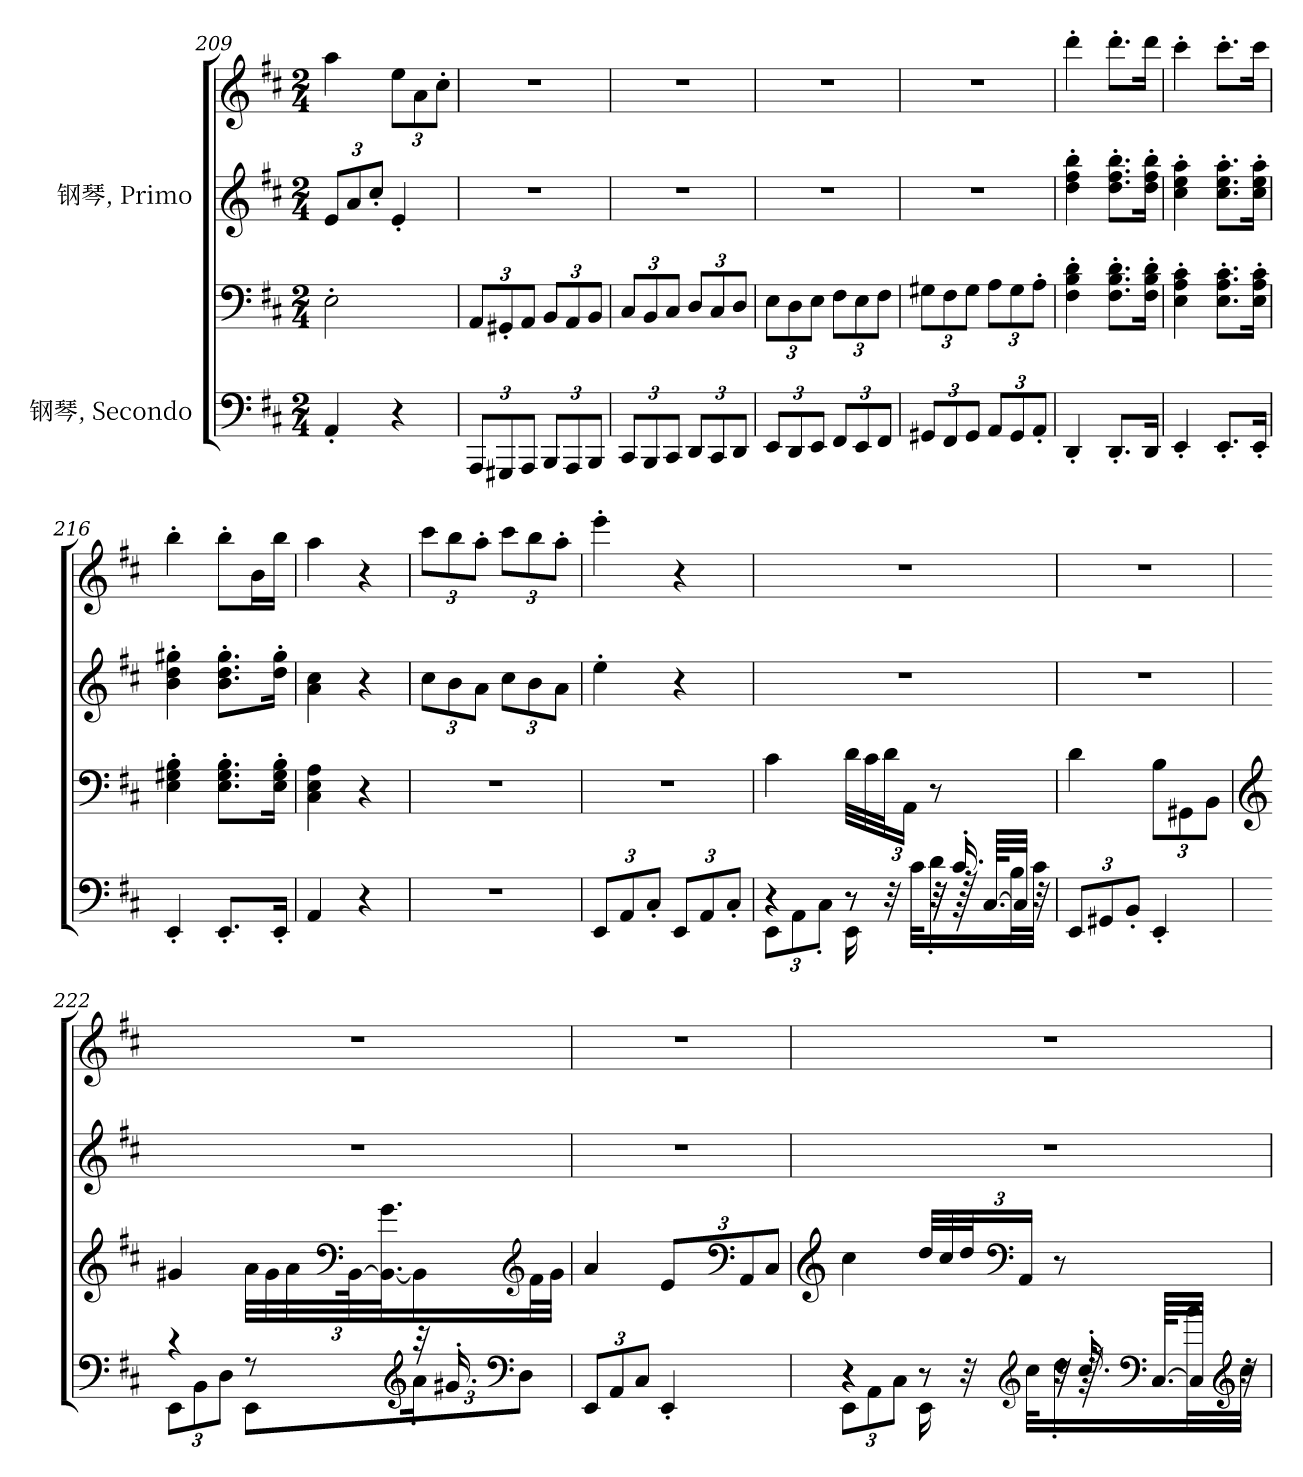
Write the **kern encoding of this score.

**kern	**kern	**kern	**kern
*part2	*part2	*part1	*part1
*staff4	*staff3	*staff2	*staff1
*I"钢琴, Secondo	*	*I"钢琴, Primo	*
!!LO:LB:g=z
*clefF4	*clefF4	*clefG2	*clefG2
*k[f#c#]	*k[f#c#]	*k[f#c#]	*k[f#c#]
*M2/4	*M2/4	*M2/4	*M2/4
*	*	*Xbrackettup	*
=209	=209	=209	=209
4AA'/	2E'\	12e/L	4aa\
.	.	12a/	.
.	.	12cc#'/J	.
*	*	*	*Xbrackettup
4r	.	4e'/	12ee\L
.	.	.	12a\
.	.	.	12cc#'\J
=210	=210	=210	=210
*Xbrackettup	*Xbrackettup	*	*
12AAA/L	12AA/L	2r	2r
12GGG#X/	12GG#X'/	.	.
12AAA/J	12AA/J	.	.
12BBB/L	12BB/L	.	.
12AAA/	12AA/	.	.
12BBB/J	12BB/J	.	.
=211	=211	=211	=211
12CC#/L	12C#/L	2r	2r
12BBB/	12BB/	.	.
12CC#/J	12C#/J	.	.
12DD/L	12D/L	.	.
12CC#/	12C#/	.	.
12DD/J	12D/J	.	.
=212	=212	=212	=212
12EE/L	12E\L	2r	2r
12DD/	12D\	.	.
12EE/J	12E\J	.	.
12FF#/L	12F#\L	.	.
12EE/	12E\	.	.
12FF#/J	12F#\J	.	.
=213	=213	=213	=213
12GG#X/L	12G#X\L	2r	2r
12FF#/	12F#\	.	.
12GG#/J	12G#\J	.	.
12AA/L	12A\L	.	.
12GG#/	12G#\	.	.
12AA'/J	12A'\J	.	.
!!LO:LB:g=z
=214	=214	=214	=214
4DD'/	4F#\' 4B\' 4d\'	4dd\' 4ff#\' 4bb\'	4ddd'\
8.DD'/L	8.F#\' 8.B\' 8.d\'L	8.dd\' 8.ff#\' 8.bb\'L	8.ddd'\L
16DD/Jk	16F#\' 16B\' 16d\'Jk	16dd\' 16ff#\' 16bb\'Jk	16ddd\Jk
=215	=215	=215	=215
4EE'/	4E\' 4A\' 4c#\'	4cc#\' 4ee\' 4aa\'	4ccc#'\
8.EE'/L	8.E\' 8.A\' 8.c#\'L	8.cc#\' 8.ee\' 8.aa\'L	8.ccc#'\L
16EE'/Jk	16E\' 16A\' 16c#\'Jk	16cc#\' 16ee\' 16aa\'Jk	16ccc#\Jk
=216	=216	=216	=216
4EE'/	4E\' 4G#X\' 4B\'	4b\' 4dd\' 4gg#X\'	4bb'\
8.EE'/L	8.E\' 8.G#\' 8.B\'L	8.b\' 8.dd\' 8.gg#\'L	8bb'\L
.	.	.	16b\L
16EE'/Jk	16E\' 16G#\' 16B\'Jk	16dd\' 16gg#\'Jk	16bb\JJ
=217	=217	=217	=217
4AA/	4C#\ 4E\ 4A\	4a\ 4cc#\	4aa\
4r	4r	4r	4r
=218	=218	=218	=218
2r	2r	12cc#\L	12ccc#\L
.	.	12b\	12bb\
.	.	12a\J	12aa'\J
.	.	12cc#\L	12ccc#\L
.	.	12b\	12bb\
.	.	12a\J	12aa'\J
=219	=219	=219	=219
12EE/L	2r	4ee'\	4eee'\
12AA/	.	.	.
12C#'/J	.	.	.
12EE/L	.	4r	4r
12AA/	.	.	.
12C#'/J	.	.	.
!!LO:PB:g=z
=220	=220	=220	=220
*^	*	*	*
*	*^	*	*	*
4r	12EE\L	4r	4c#\	2r	2r
.	12AA\	.	.	.	.
.	12C#'\J	.	.	.	.
8r	16EE\	8r	32d\LLL	.	.
.	.	.	32c#\	.	.
.	32r	.	48d\J	.	.
.	.	.	24AA\JJ	.	.
.	32c#\KLL	.	.	.	.
32r	16d'\	32r	8r	.	.
16.c#'/	.	128r	.	.	.
.	.	[64.C#/KLLL	.	.	.
.	32B\L	32C#/JJJ]	.	.	.
.	32c#\JJJ	32r	.	.	.
*v	*v	*v	*	*	*
=221	=221	=221	=221
12EE/L	4d\	2r	2r
12GG#X/	.	.	.
12BB'/J	.	.	.
4EE'/	12B\L	.	.
.	12GG#X\	.	.
.	12BB\J	.	.
!!LO:LB:g=z
=222	=222	=222	=222
*	*clefG2	*	*
*^	*	*	*
4r	12EE\L	4g#X/	2r	2r
.	12BB\	.	.	.
.	12D\J	.	.	.
8r	8EE\L	32a\LLL	.	.
.	.	32g#\	.	.
.	.	48a\	.	.
*	*	*clefF4	*	*
.	.	[96BB\K	.	.
.	.	48.BB\_ 48.g#\J	.	.
*clefG2	*	*	*	*
32r	24a'\K	16BB\]	.	.
16.g#X'/	.	.	.	.
*clefF4	*	*	*	*
.	12D\J	.	.	.
*	*	*clefG2	*	*
.	.	32f#\L	.	.
.	.	32g#\JJJ	.	.
*v	*v	*	*	*
=223	=223	=223	=223
12EE/L	4a/	2r	2r
12AA/	.	.	.
12C#/J	.	.	.
4EE'/	12e/L	.	.
*	*clefF4	*	*
.	12AA/	.	.
.	12C#/J	.	.
!!LO:LB:g=z
=224	=224	=224	=224
*	*clefG2	*	*
*^	*	*	*
*	*^	*	*	*
4r	12EE\L	4r	4cc#\	2r	2r
.	12AA\	.	.	.	.
.	12C#\J	.	.	.	.
8r	16EE\	8r	32dd/LLL	.	.
.	.	.	32cc#/	.	.
.	32r	.	48dd/J	.	.
*	*	*	*clefF4	*	*
.	.	.	24AA/JJ	.	.
*clefG2	*	*	*	*	*
.	32cc#\KLL	.	.	.	.
32r	16dd'\	32r	8r	.	.
16.cc#'/	.	128r	.	.	.
*clefF4	*	*	*	*	*
.	.	[64.C#/KLLL	.	.	.
.	32b\L	32C#/JJJ]	.	.	.
*clefG2	*	*	*	*	*
.	32cc#\JJJ	32r	.	.	.
*v	*v	*v	*	*	*
=	=	=	=
*-	*-	*-	*-
